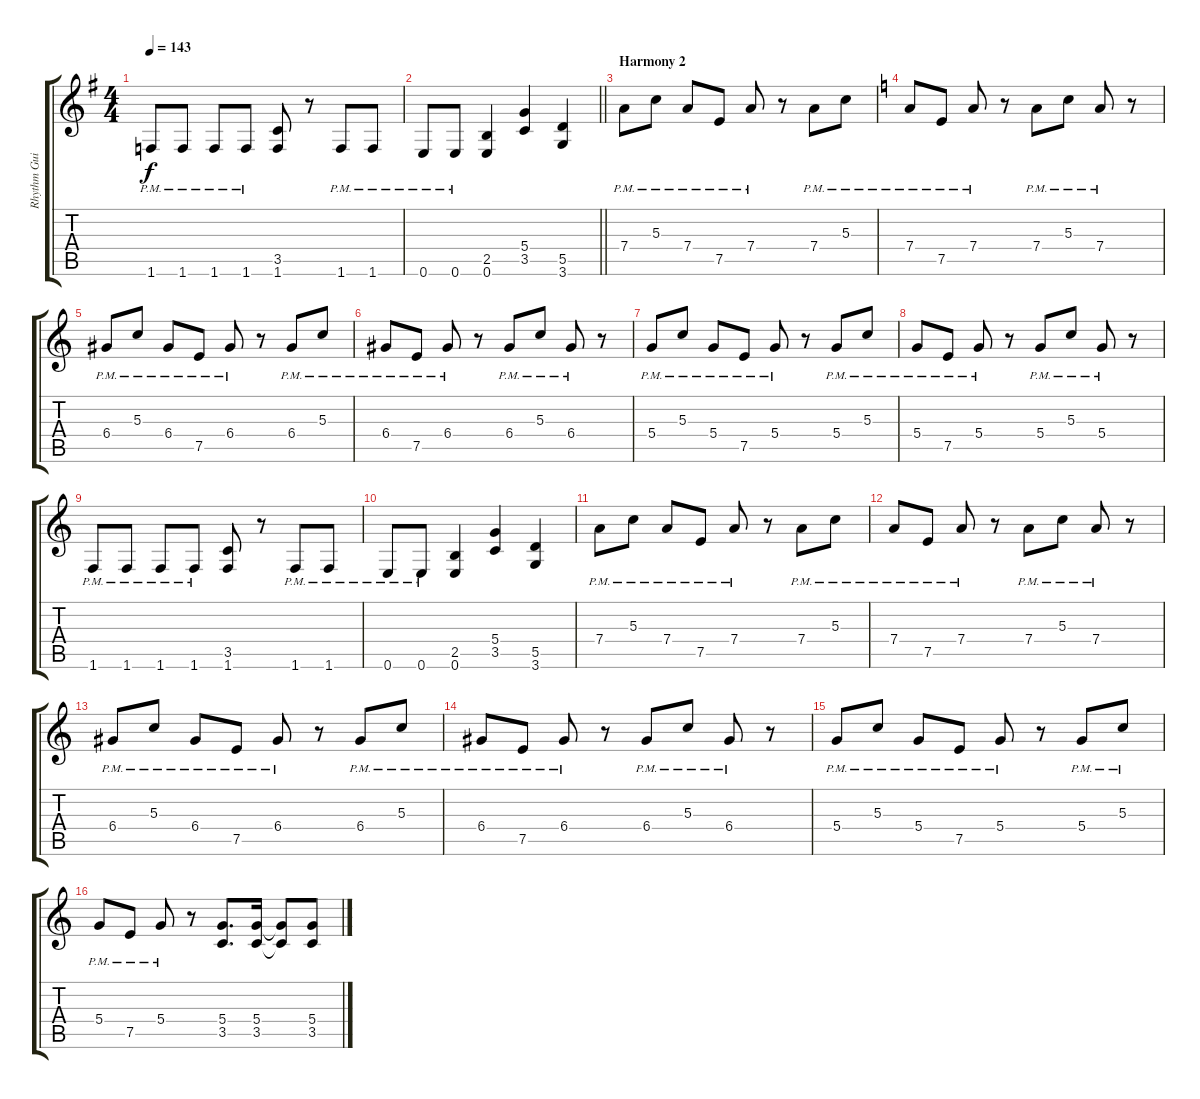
\track ("Rhythm Guitar 2 (Broderick)" "Rhythm Gui") {instrument distortionguitar}
\staff {score tabs}
\tuning (E4 B3 G3 D3 A2 E2) {hide}
\ts (4 4)
\tempo 143
\clef g2
\ks g
1.6{pm}.8{dy f} 1.6{pm}.8 1.6{pm}.8 1.6{pm}.8 (3.5 1.6).8 r.8 1.6{pm}.8 1.6{pm}.8 |
\barLineRight lightlight
0.6{pm}.8 0.6{pm}.8 (2.5 0.6).4 (5.4 3.5).4 (5.5 3.6).4 |
\section ("" "Harmony 2")
7.4{pm}.8 5.3{pm}.8 7.4{pm}.8 7.5{pm}.8 7.4{pm}.8 r.8 7.4{pm}.8 5.3{pm}.8 |
\ks c
7.4{pm}.8 7.5{pm}.8 7.4{pm}.8 r.8 7.4{pm}.8 5.3{pm}.8 7.4{pm}.8 r.8 |
6.4{pm}.8 5.3{pm}.8 6.4{pm}.8 7.5{pm}.8 6.4{pm}.8 r.8 6.4{pm}.8 5.3{pm}.8 |
6.4{pm}.8 7.5{pm}.8 6.4{pm}.8 r.8 6.4{pm}.8 5.3{pm}.8 6.4{pm}.8 r.8 |
5.4{pm}.8 5.3{pm}.8 5.4{pm}.8 7.5{pm}.8 5.4{pm}.8 r.8 5.4{pm}.8 5.3{pm}.8 |
5.4{pm}.8 7.5{pm}.8 5.4{pm}.8 r.8 5.4{pm}.8 5.3{pm}.8 5.4{pm}.8 r.8 |
1.6{pm}.8 1.6{pm}.8 1.6{pm}.8 1.6{pm}.8 (3.5 1.6).8 r.8 1.6{pm}.8 1.6{pm}.8 |
0.6{pm}.8 0.6{pm}.8 (2.5 0.6).4 (5.4 3.5).4 (5.5 3.6).4 |
7.4{pm}.8 5.3{pm}.8 7.4{pm}.8 7.5{pm}.8 7.4{pm}.8 r.8 7.4{pm}.8 5.3{pm}.8 |
7.4{pm}.8 7.5{pm}.8 7.4{pm}.8 r.8 7.4{pm}.8 5.3{pm}.8 7.4{pm}.8 r.8 |
6.4{pm}.8 5.3{pm}.8 6.4{pm}.8 7.5{pm}.8 6.4{pm}.8 r.8 6.4{pm}.8 5.3{pm}.8 |
6.4{pm}.8 7.5{pm}.8 6.4{pm}.8 r.8 6.4{pm}.8 5.3{pm}.8 6.4{pm}.8 r.8 |
5.4{pm}.8 5.3{pm}.8 5.4{pm}.8 7.5{pm}.8 5.4{pm}.8 r.8 5.4{pm}.8 5.3{pm}.8 |
5.4{pm}.8 7.5{pm}.8 5.4{pm}.8 r.8 (5.4 3.5).8{d} (5.4 3.5).16 (5.4{t} 3.5{t}).8 (5.4 3.5).8
